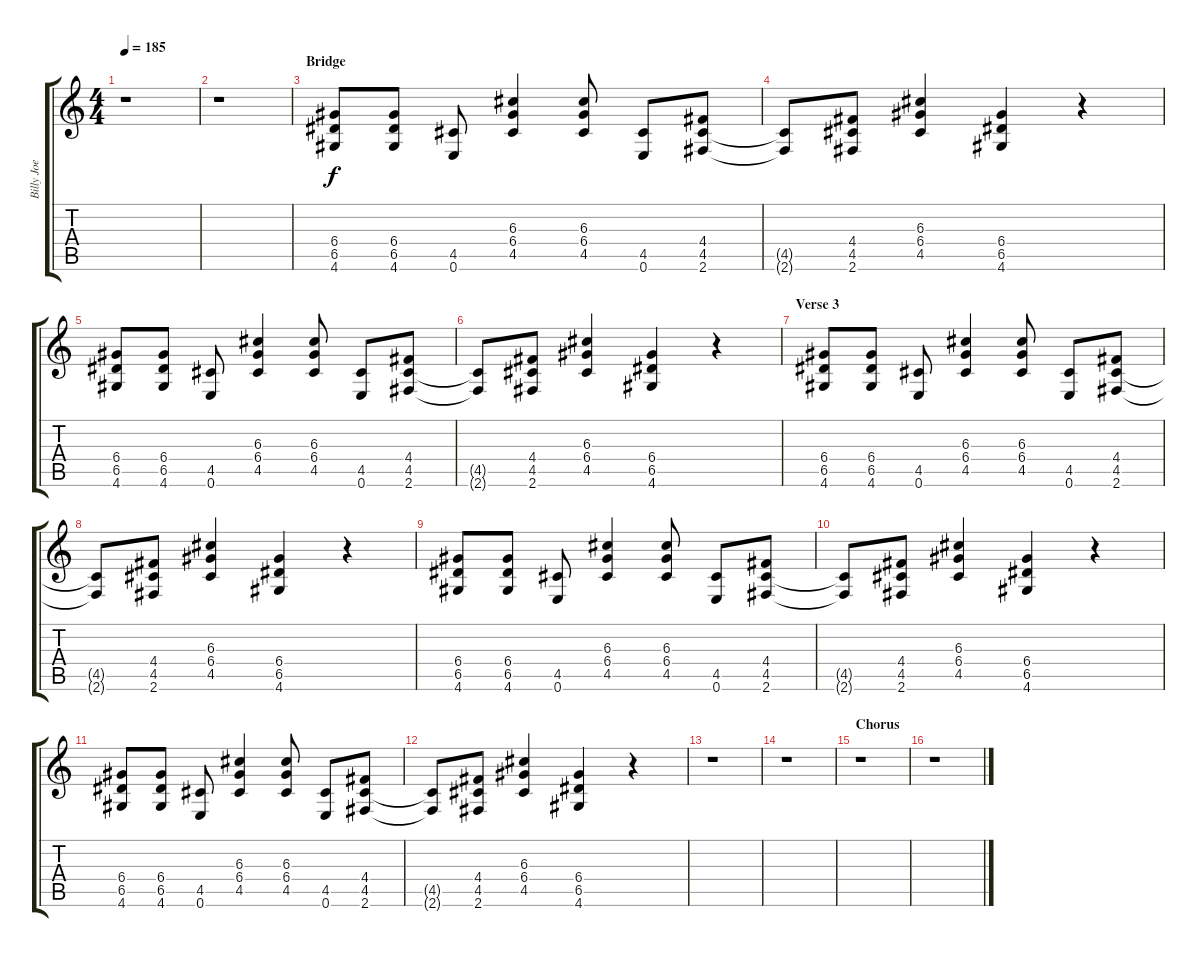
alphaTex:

\track ("Billy Joe Clean" "Billy Joe ") {instrument electricguitarclean}
\staff {score tabs}
\tuning (E4 B3 G3 D3 A2 E2) {hide}
\ts (4 4)
\tempo 185
\clef g2
\ks c
r.1{dy f} |
r.1 |
\section ("" "Bridge")
(6.4 6.5 4.6).8{volume 9} (6.4 6.5 4.6).8 (4.5 0.6).8 (6.3 6.4 4.5).4 (6.3 6.4 4.5).8 (4.5 0.6).8 (4.4 4.5 2.6).8 |
(4.5{t} 2.6{t}).8 (4.4 4.5 2.6).8 (6.3 6.4 4.5).4 (6.4 6.5 4.6).4 r.4 |
(6.4 6.5 4.6).8 (6.4 6.5 4.6).8 (4.5 0.6).8 (6.3 6.4 4.5).4 (6.3 6.4 4.5).8 (4.5 0.6).8 (4.4 4.5 2.6).8 |
(4.5{t} 2.6{t}).8 (4.4 4.5 2.6).8 (6.3 6.4 4.5).4 (6.4 6.5 4.6).4 r.4 |
\section ("" "Verse 3")
(6.4 6.5 4.6).8 (6.4 6.5 4.6).8 (4.5 0.6).8 (6.3 6.4 4.5).4 (6.3 6.4 4.5).8 (4.5 0.6).8 (4.4 4.5 2.6).8 |
(4.5{t} 2.6{t}).8 (4.4 4.5 2.6).8 (6.3 6.4 4.5).4 (6.4 6.5 4.6).4 r.4 |
(6.4 6.5 4.6).8 (6.4 6.5 4.6).8 (4.5 0.6).8 (6.3 6.4 4.5).4 (6.3 6.4 4.5).8 (4.5 0.6).8 (4.4 4.5 2.6).8 |
(4.5{t} 2.6{t}).8 (4.4 4.5 2.6).8 (6.3 6.4 4.5).4 (6.4 6.5 4.6).4 r.4 |
(6.4 6.5 4.6).8 (6.4 6.5 4.6).8 (4.5 0.6).8 (6.3 6.4 4.5).4 (6.3 6.4 4.5).8 (4.5 0.6).8 (4.4 4.5 2.6).8 |
(4.5{t} 2.6{t}).8 (4.4 4.5 2.6).8 (6.3 6.4 4.5).4 (6.4 6.5 4.6).4 r.4 |
r.1 |
r.1 |
\section ("" "Chorus")
r.1 |
r.1
